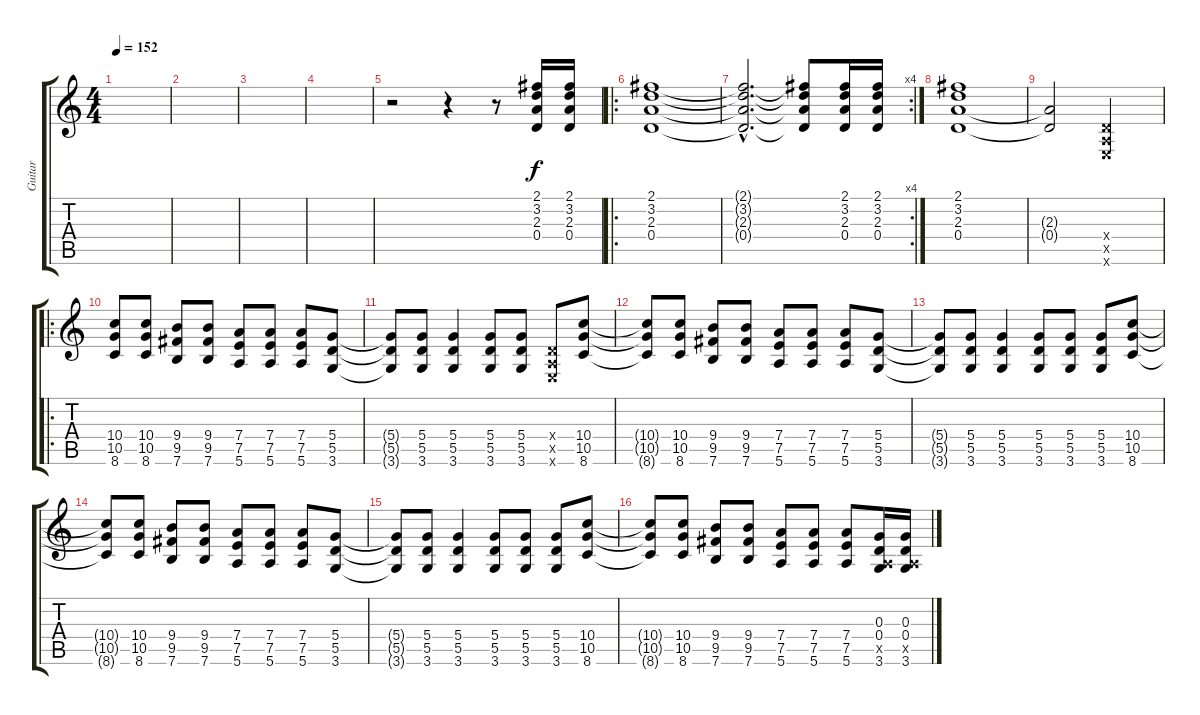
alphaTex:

\track ("Guitar" "Guitar") {instrument overdrivenguitar}
\staff {score tabs}
\tuning (E4 B3 G3 D3 A2 E2) {hide}
\ts (4 4)
\tempo 152
\clef g2
\ks c
|
|
|
|
r.2 r.4 r.8 (2.1 3.2 2.3 0.4).16 (2.1 3.2 2.3 0.4).16 |
\ro
(2.1 3.2 2.3 0.4).1 |
\rc 4
(2.1{hac t} 3.2{hac t} 2.3{hac t} 0.4{hac t}).2{d} (2.1{t} 3.2{t} 2.3{t} 0.4{t}).8 (2.1 3.2 2.3 0.4).16 (2.1 3.2 2.3 0.4).16 |
(2.1 3.2 2.3 0.4).1 |
(2.3{t} 0.4{t}).2 (0.4{x} 0.5{x} 0.6{x}).2 |
\ro
(10.4 10.5 8.6).8 (10.4 10.5 8.6).8 (9.4 9.5 7.6).8 (9.4 9.5 7.6).8 (7.4 7.5 5.6).8 (7.4 7.5 5.6).8 (7.4 7.5 5.6).8 (5.4 5.5 3.6).8 |
(5.4{t} 5.5{t} 3.6{t}).8 (5.4 5.5 3.6).8 (5.4 5.5 3.6).4 (5.4 5.5 3.6).8 (5.4 5.5 3.6).8 (0.4{x} 0.5{x} 0.6{x}).8 (10.4 10.5 8.6).8 |
(10.4{t} 10.5{t} 8.6{t}).8 (10.4 10.5 8.6).8 (9.4 9.5 7.6).8 (9.4 9.5 7.6).8 (7.4 7.5 5.6).8 (7.4 7.5 5.6).8 (7.4 7.5 5.6).8 (5.4 5.5 3.6).8 |
(5.4{t} 5.5{t} 3.6{t}).8 (5.4 5.5 3.6).8 (5.4 5.5 3.6).4 (5.4 5.5 3.6).8 (5.4 5.5 3.6).8 (5.4 5.5 3.6).8 (10.4 10.5 8.6).8 |
(10.4{t} 10.5{t} 8.6{t}).8 (10.4 10.5 8.6).8 (9.4 9.5 7.6).8 (9.4 9.5 7.6).8 (7.4 7.5 5.6).8 (7.4 7.5 5.6).8 (7.4 7.5 5.6).8 (5.4 5.5 3.6).8 |
(5.4{t} 5.5{t} 3.6{t}).8 (5.4 5.5 3.6).8 (5.4 5.5 3.6).4 (5.4 5.5 3.6).8 (5.4 5.5 3.6).8 (5.4 5.5 3.6).8 (10.4 10.5 8.6).8 |
(10.4{t} 10.5{t} 8.6{t}).8 (10.4 10.5 8.6).8 (9.4 9.5 7.6).8 (9.4 9.5 7.6).8 (7.4 7.5 5.6).8 (7.4 7.5 5.6).8 (7.4 7.5 5.6).8 (0.3 0.4 0.5{x} 3.6).16 (0.3 0.4 0.5{x} 3.6).16
